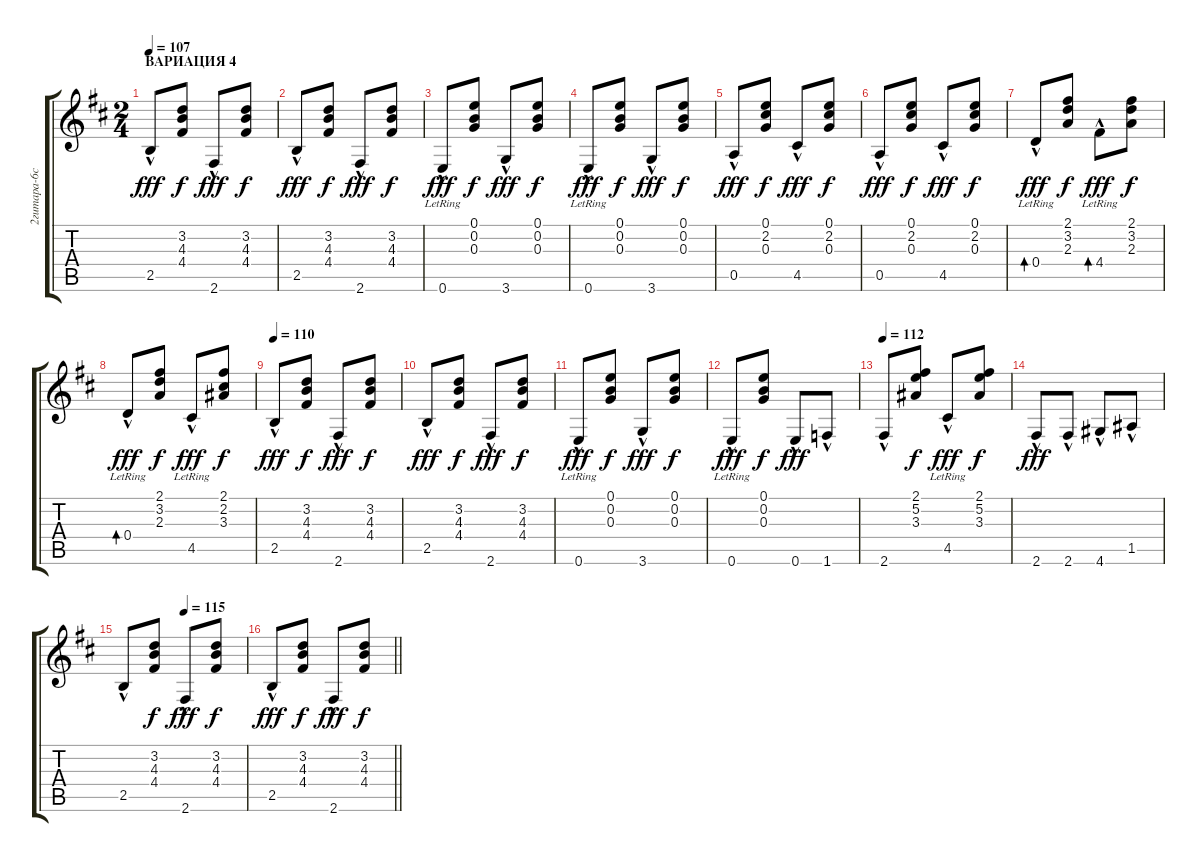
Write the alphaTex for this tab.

\track ("2гитара-6стр" "2гитара-6с") {instrument acousticguitarnylon}
\staff {score tabs}
\tuning (E4 B3 G3 D3 A2 E2) {hide}
\ts (2 4)
\section ("" "ВАРИАЦИЯ 4")
\tempo 107
\clef g2
\ks bminor
2.5{hac}.8{dy fff} (3.2 4.3 4.4).8{dy f} 2.6{hac}.8{dy fff} (3.2 4.3 4.4).8{dy f} |
2.5{hac}.8{dy fff} (3.2 4.3 4.4).8{dy f} 2.6{hac}.8{dy fff} (3.2 4.3 4.4).8{dy f} |
0.6{hac lr}.8{dy fff} (0.1 0.2 0.3).8{dy f} 3.6{hac}.8{dy fff} (0.1 0.2 0.3).8{dy f} |
0.6{hac lr}.8{dy fff} (0.1 0.2 0.3).8{dy f} 3.6{hac}.8{dy fff} (0.1 0.2 0.3).8{dy f} |
0.5{hac}.8{dy fff} (0.1 2.2 0.3).8{dy f} 4.5{hac}.8{dy fff} (0.1 2.2 0.3).8{dy f} |
0.5{hac}.8{dy fff} (0.1 2.2 0.3).8{dy f} 4.5{hac}.8{dy fff} (0.1 2.2 0.3).8{dy f} |
0.4{hac lr}.8{bd 480 dy fff} (2.1 3.2 2.3).8{dy f} 4.4{hac lr}.8{bd 480 dy fff} (2.1 3.2 2.3).8{dy f} |
0.4{hac lr}.8{bd 480 dy fff} (2.1 3.2 2.3).8{dy f} 4.5{hac lr}.8{dy fff} (2.1 2.2 3.3).8{dy f} |
\tempo 110
2.5{hac}.8{dy fff} (3.2 4.3 4.4).8{dy f} 2.6{hac}.8{dy fff} (3.2 4.3 4.4).8{dy f} |
2.5{hac}.8{dy fff} (3.2 4.3 4.4).8{dy f} 2.6{hac}.8{dy fff} (3.2 4.3 4.4).8{dy f} |
0.6{hac lr}.8{dy fff} (0.1 0.2 0.3).8{dy f} 3.6{hac}.8{dy fff} (0.1 0.2 0.3).8{dy f} |
0.6{hac lr}.8{dy fff} (0.1 0.2 0.3).8{dy f} 0.6{hac}.8{dy fff} 1.6{hac}.8 |
\tempo 112
2.6{hac}.8 (2.1 5.2 3.3).8{dy f} 4.5{hac lr}.8{dy fff} (2.1 5.2 3.3).8{dy f} |
2.6{hac}.8{dy fff} 2.6{hac}.8 4.6{hac}.8 1.5{hac}.8 |
\tempo (115 0.5)
2.5{hac}.8 (3.2 4.3 4.4).8{dy f} 2.6{hac}.8{dy fff} (3.2 4.3 4.4).8{dy f} |
\barLineRight lightlight
2.5{hac}.8{dy fff} (3.2 4.3 4.4).8{dy f} 2.6{hac}.8{dy fff} (3.2 4.3 4.4).8{dy f}
